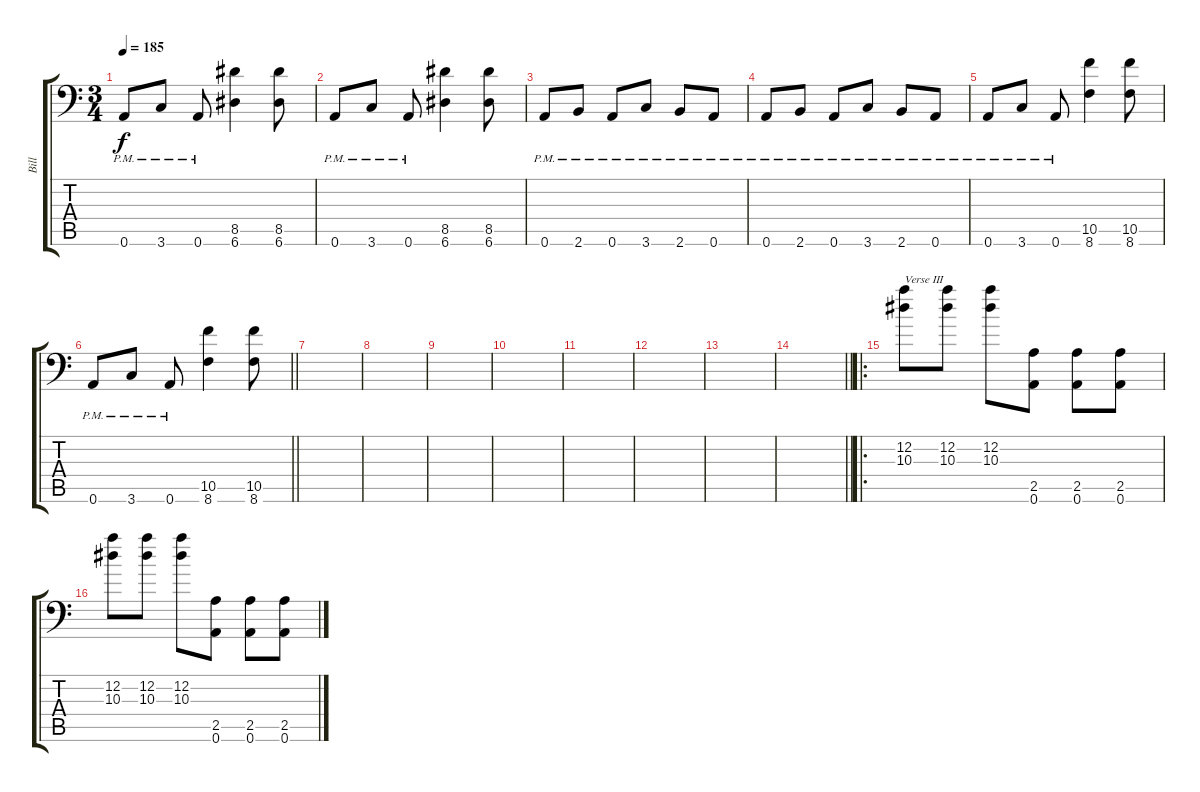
\track ("Bill" "Bill") {instrument distortionguitar}
\staff {score tabs}
\tuning (D4 A3 F3 C3 G2 A1) {hide}
\ts (3 4)
\tempo 185
\clef f4
\ks c
0.6{pm}.8{dy f} 3.6{pm}.8 0.6{pm}.8 (8.5 6.6).4 (8.5 6.6).8 |
0.6{pm}.8 3.6{pm}.8 0.6{pm}.8 (8.5 6.6).4 (8.5 6.6).8 |
0.6{pm}.8 2.6{pm}.8 0.6{pm}.8 3.6{pm}.8 2.6{pm}.8 0.6{pm}.8 |
0.6{pm}.8 2.6{pm}.8 0.6{pm}.8 3.6{pm}.8 2.6{pm}.8 0.6{pm}.8 |
0.6{pm}.8 3.6{pm}.8 0.6{pm}.8 (10.5 8.6).4 (10.5 8.6).8 |
\barLineRight lightlight
0.6{pm}.8 3.6{pm}.8 0.6{pm}.8 (10.5 8.6).4 (10.5 8.6).8 |
|
|
|
|
|
|
|
\barLineRight lightlight
|
\ro
(12.2 10.3).8{txt "Verse III"} (12.2 10.3).8 (12.2 10.3).8 (2.5 0.6).8 (2.5 0.6).8 (2.5 0.6).8 |
(12.2 10.3).8 (12.2 10.3).8 (12.2 10.3).8 (2.5 0.6).8 (2.5 0.6).8 (2.5 0.6).8
